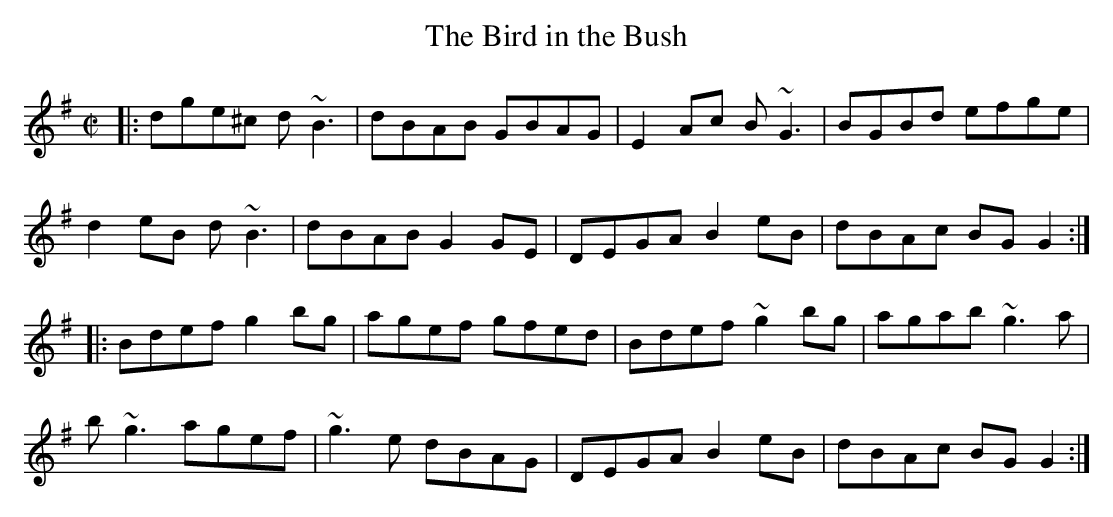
X:1
T:Bird in the Bush, The
M:C|
K:G
|: dge^c d~B3 | dBAB GBAG | E2Ac B~G3|BGBd efge |
d2eB d~B3 | dBAB G2GE | DEGA B2eB | dBAc BGG2:|
|:Bdef g2bg | agef gfed | Bdef ~g2bg | agab ~g3a |
b~g3 agef | ~g3e dBAG | DEGA B2eB | dBAc BGG2:|
